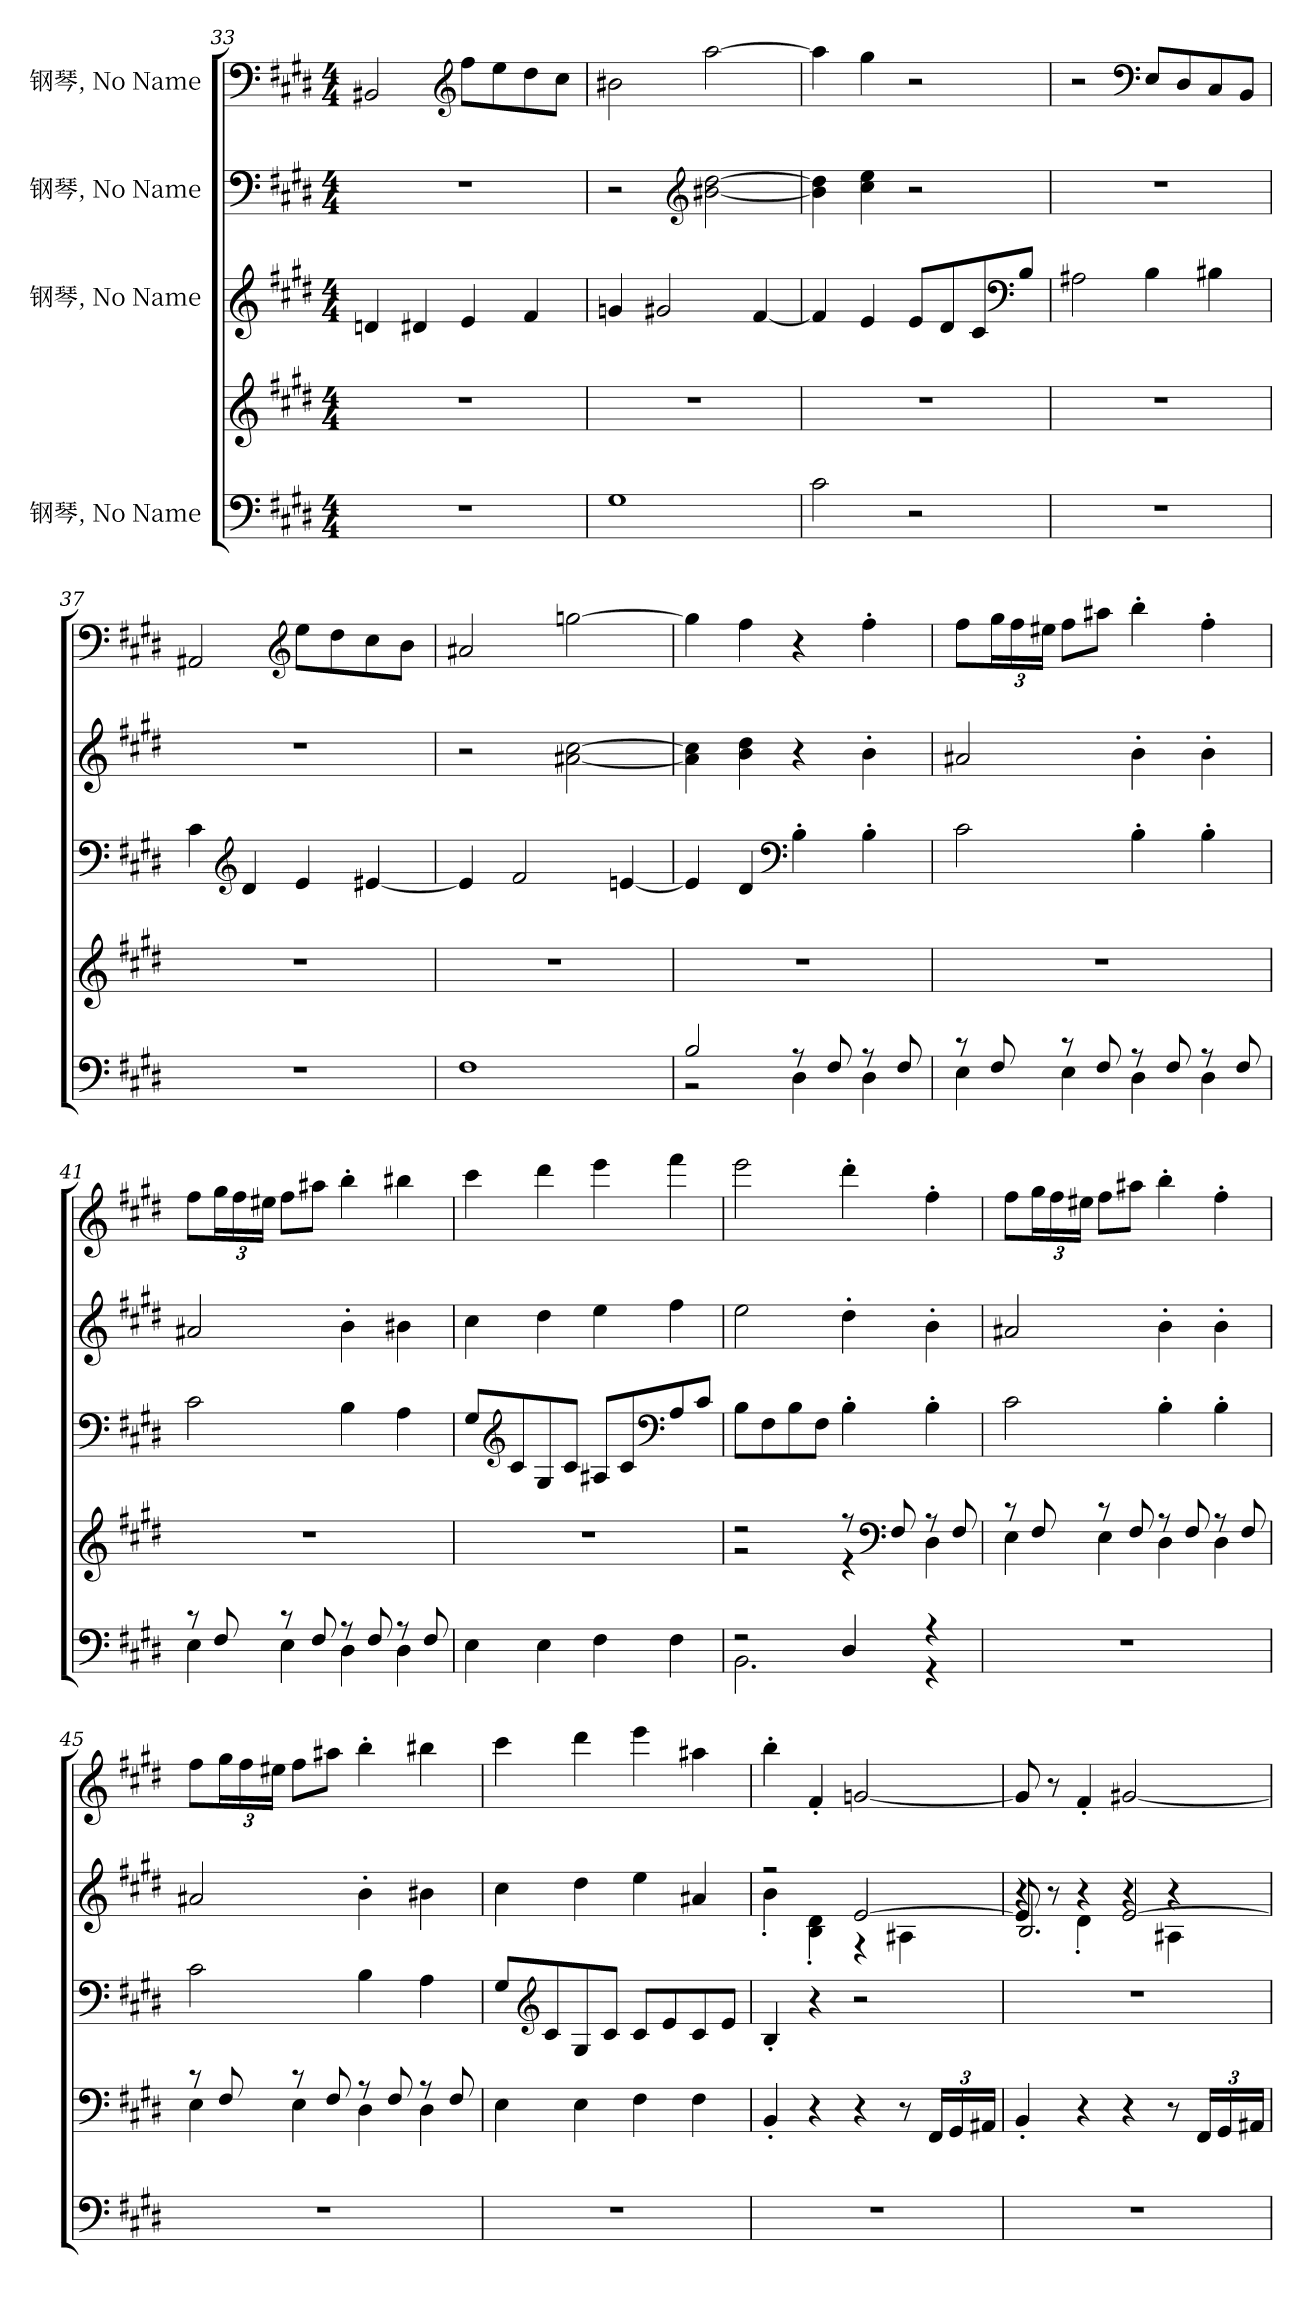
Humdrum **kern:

**kern	**kern	**kern	**kern	**kern
*part4	*part4	*part3	*part2	*part1
*staff5	*staff4	*staff3	*staff2	*staff1
*I"钢琴, No Name	*	*I"钢琴, No Name	*I"钢琴, No Name	*I"钢琴, No Name
*clefF4	*clefG2	*clefG2	*clefF4	*clefF4
*k[f#c#g#d#]	*k[f#c#g#d#]	*k[f#c#g#d#]	*k[f#c#g#d#]	*k[f#c#g#d#]
*M4/4	*M4/4	*M4/4	*M4/4	*M4/4
=33	=33	=33	=33	=33
1r	1r	4dn/	1r	2BB#X/
.	.	4d#X/	.	.
*	*	*	*	*clefG2
.	.	4e/	.	8ff#\L
.	.	.	.	8ee\
.	.	4f#/	.	8dd#\
.	.	.	.	8cc#\J
!!LO:LB:g=z
=34	=34	=34	=34	=34
1G#	1r	4gn/	2r	2b#X\
.	.	2g#X/	.	.
*	*	*	*clefG2	*
.	.	.	[2b#X\ [2dd#\	[2aa\
.	.	[4f#/	.	.
=35	=35	=35	=35	=35
2c#\	1r	4f#/]	4b#\] 4dd#\]	4aa\]
.	.	4e/	4cc#\ 4ee\	4gg#\
*	*	*	*	*MM152
2r	.	8e/L	2r	2r
.	.	8d#/	.	.
.	.	8c#/	.	.
*	*	*clefF4	*	*
.	.	8B/J	.	.
=36	=36	=36	=36	=36
1r	1r	2A#X\	1r	2r
*	*	*	*	*clefF4
.	.	4B\	.	8E/L
.	.	.	.	8D#/
.	.	4B#X\	.	8C#/
.	.	.	.	8BB/J
=37	=37	=37	=37	=37
1r	1r	4c#\	1r	2AA#X/
*	*	*clefG2	*	*
.	.	4d#/	.	.
*	*	*	*	*clefG2
.	.	4e/	.	8ee\L
.	.	.	.	8dd#\
.	.	[4e#X/	.	8cc#\
.	.	.	.	8b\J
=38	=38	=38	=38	=38
1F#	1r	4e#/]	2r	2a#X/
.	.	2f#/	.	.
.	.	.	[2a#X\ [2cc#\	[2ggn\
.	.	[4en/	.	.
!!LO:PB:g=z
=39	=39	=39	=39	=39
*^	*	*	*	*
2B/	2r	1r	4e/]	4a#\] 4cc#\]	4gg\]
.	.	.	4d#/	4b\ 4dd#\	4ff#\
*	*	*	*clefF4	*	*
*	*	*	*	*	*MM154
8r	4D#\	.	4B'\	4r	4r
8F#/	.	.	.	.	.
8r	4D#\	.	4B'\	4b'\	4ff#'\
8F#/	.	.	.	.	.
=40	=40	=40	=40	=40	=40
*	*	*	*	*	*MM154
8r	4E\	1r	2c#\	2a#X/	8ff#\L
*	*	*	*	*	*Xbrackettup
8F#/	.	.	.	.	24gg#\L
.	.	.	.	.	24ff#\
.	.	.	.	.	24ee#X\JJ
8r	4E\	.	.	.	8ff#\L
8F#/	.	.	.	.	8aa#X\J
8r	4D#\	.	4B'\	4b'\	4bb'\
8F#/	.	.	.	.	.
8r	4D#\	.	4B'\	4b'\	4ff#'\
8F#/	.	.	.	.	.
=41	=41	=41	=41	=41	=41
*	*	*	*	*	*MM154
8r	4E\	1r	2c#\	2a#X/	8ff#\L
8F#/	.	.	.	.	24gg#\L
.	.	.	.	.	24ff#\
.	.	.	.	.	24ee#X\JJ
8r	4E\	.	.	.	8ff#\L
8F#/	.	.	.	.	8aa#X\J
8r	4D#\	.	4B\	4b'\	4bb'\
8F#/	.	.	.	.	.
8r	4D#\	.	4A\	4b#X\	4bb#X\
8F#/	.	.	.	.	.
*v	*v	*	*	*	*
!!LO:LB:g=z
=42	=42	=42	=42	=42
4E\	1r	8G#/L	4cc#\	4ccc#\
*	*	*clefG2	*	*
.	.	8c#/	.	.
4E\	.	8G#/	4dd#\	4ddd#\
.	.	8c#/J	.	.
4F#\	.	8A#X/L	4ee\	4eee\
.	.	8c#/	.	.
*	*	*clefF4	*	*
4F#\	.	8A#/	4ff#\	4fff#\
.	.	8c#/J	.	.
=43	=43	=43	=43	=43
*^	*^	*	*	*
2r	2.BB\	2r	2r	8B\L	2ee\	2eee\
.	.	.	.	8F#\	.	.
.	.	.	.	8B\	.	.
.	.	.	.	8F#\J	.	.
4D#/	.	8r	4r	4B'\	4dd#'\	4ddd#'\
*	*	*clefF4	*	*	*	*
.	.	8F#/	.	.	.	.
*	*	*	*	*	*	*MM154
4r	4r	8r	4D#\	4B'\	4b'\	4ff#'\
.	.	8F#/	.	.	.	.
*v	*v	*	*	*	*	*
=44	=44	=44	=44	=44	=44
*	*	*	*	*	*MM154
1r	8r	4E\	2c#\	2a#X/	8ff#\L
.	8F#/	.	.	.	24gg#\L
.	.	.	.	.	24ff#\
.	.	.	.	.	24ee#X\JJ
.	8r	4E\	.	.	8ff#\L
.	8F#/	.	.	.	8aa#X\J
.	8r	4D#\	4B'\	4b'\	4bb'\
.	8F#/	.	.	.	.
.	8r	4D#\	4B'\	4b'\	4ff#'\
.	8F#/	.	.	.	.
!!LO:PB:g=z
=45	=45	=45	=45	=45	=45
*	*	*	*	*	*MM154
1r	8r	4E\	2c#\	2a#X/	8ff#\L
.	8F#/	.	.	.	24gg#\L
.	.	.	.	.	24ff#\
.	.	.	.	.	24ee#X\JJ
.	8r	4E\	.	.	8ff#\L
.	8F#/	.	.	.	8aa#X\J
.	8r	4D#\	4B\	4b'\	4bb'\
.	8F#/	.	.	.	.
.	8r	4D#\	4A\	4b#X\	4bb#X\
.	8F#/	.	.	.	.
*	*v	*v	*	*	*
=46	=46	=46	=46	=46
1r	4E\	8G#/L	4cc#\	4ccc#\
*	*	*clefG2	*	*
.	.	8c#/	.	.
.	4E\	8G#/	4dd#\	4ddd#\
.	.	8c#/J	.	.
.	4F#\	8c#/L	4ee\	4eee\
.	.	8e/	.	.
.	4F#\	8c#/	4a#X/	4aa#X\
.	.	8e/J	.	.
=47	=47	=47	=47	=47
*	*	*	*	*MM154
*	*	*	*^	*
1r	4BB'/	4B'/	2r	4b'\	4bb'\
.	4r	4r	.	4B\' 4d#\'	4f#'/
*	*	*	*	*	*MM154
.	4r	2r	[2e/	4r	[2gn/
.	8r	.	.	4A#X\	.
*	*Xbrackettup	*	*	*	*
.	24FF#/LL	.	.	.	.
.	24GG#/	.	.	.	.
.	24AA#X/JJ	.	.	.	.
!!LO:LB:g=z
=48	=48	=48	=48	=48	=48
*	*	*	*	*^	*
1r	4BB'/	1r	8e/]	4r	2.B/	8g/]
.	.	.	8r	.	.	8r
.	4r	.	4r	4d#'\	.	4f#'/
*	*	*	*	*	*	*MM154
.	4r	.	[2e/	4r	.	[2g#X/
.	8r	.	.	4A#X\	4r	.
.	24FF#/LL	.	.	.	.	.
.	24GG#/	.	.	.	.	.
.	24AA#X/JJ	.	.	.	.	.
*	*	*	*v	*v	*v	*
=	=	=	=	=
*-	*-	*-	*-	*-
